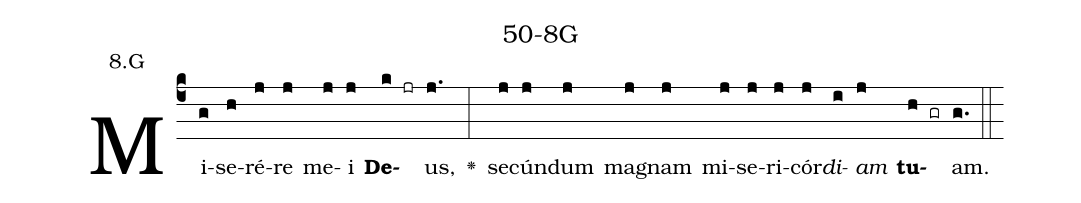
name: 50-8G;
annotation: 8.G;
%%
(c4)Mi(g)se(h)ré(j)re(j) me(j)i(j) <b>De</b>(k jr)us,(j.) <v>\greheightstar</v>(:) se(j)cún(j)dum(j) ma(j)gnam(j) mi(j)se(j)ri(j)cór(j)<i>di</i>(i)<i>am</i>(j) <b>tu</b>(h gr)am.(g.) (::)


%E(j) u(j) o(i) u(j) a(h) e.(g.) (::)
